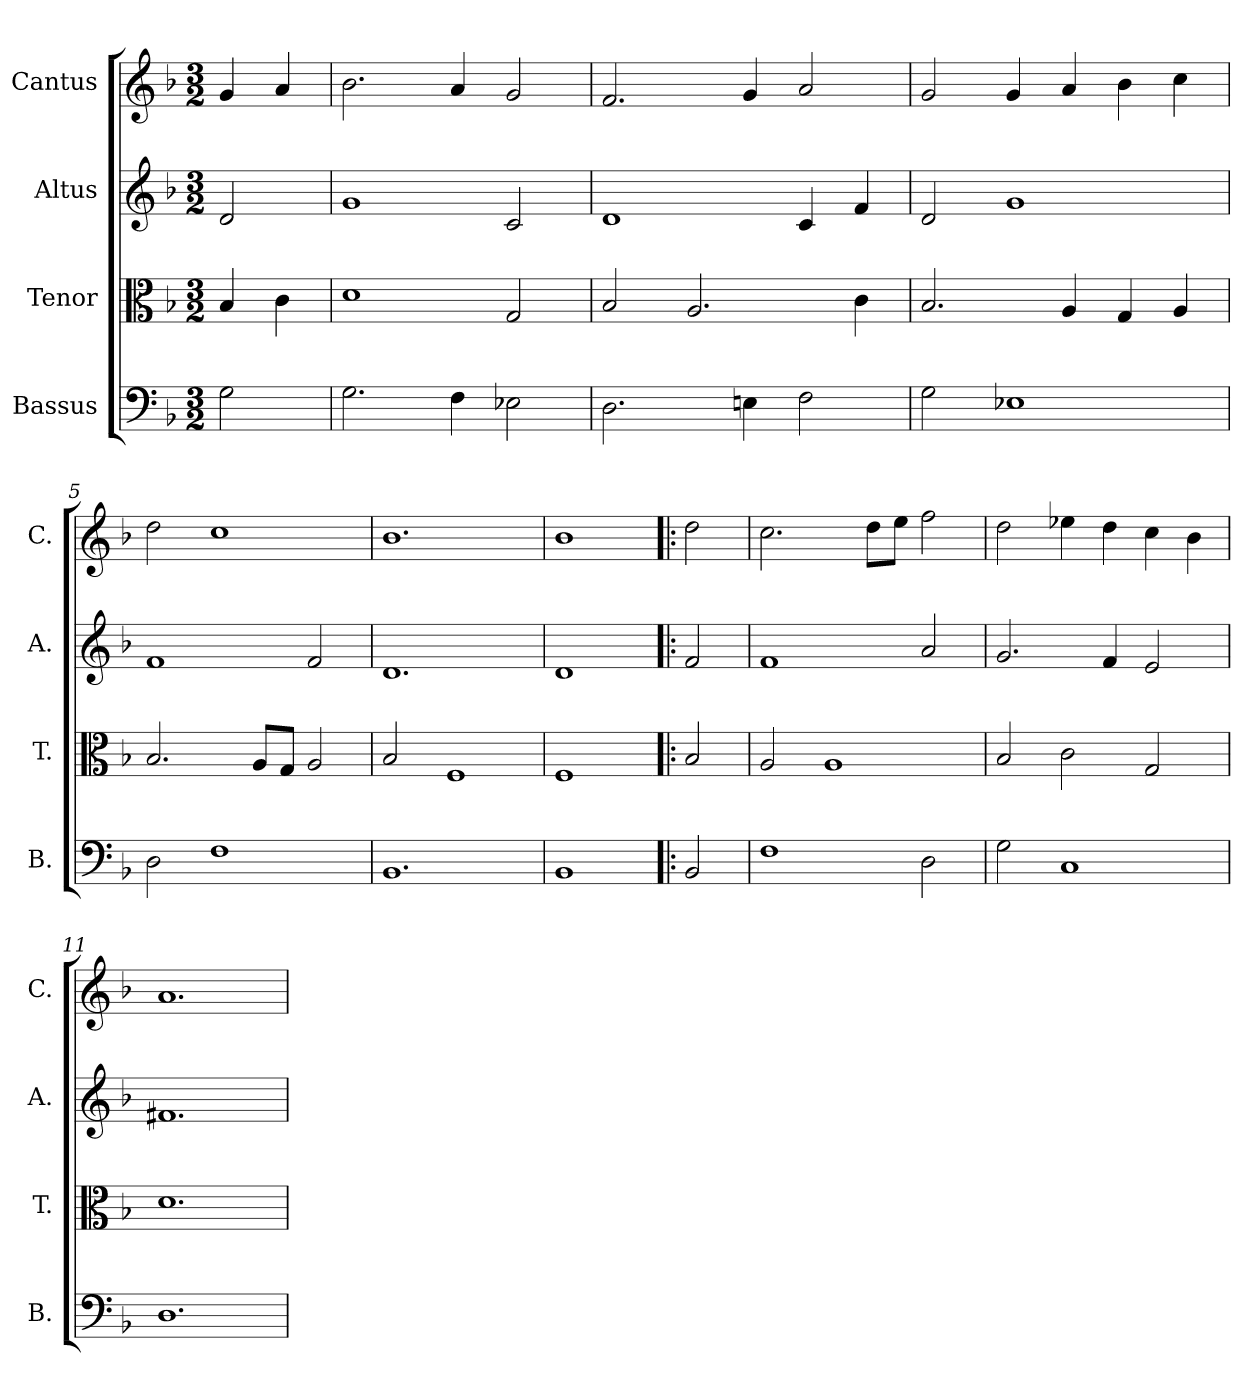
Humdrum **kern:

**kern	**kern	**kern	**kern
*part4	*part3	*part2	*part1
*staff4	*staff3	*staff2	*staff1
*I"Bassus	*I"Tenor	*I"Altus	*I"Cantus
*I'B.	*I'T.	*I'A.	*I'C.
*clefF4	*clefC3	*clefG2	*clefG2
*k[b-]	*k[b-]	*k[b-]	*k[b-]
*F:	*F:	*F:	*F:
*M3/2	*M3/2	*M3/2	*M3/2
=1	=1	=1	=1
2G\	4B-/	2d/	4g/
.	4c\	.	4a/
=2	=2	=2	=2
2.G\	1d	1g	2.b-\
4F\	.	.	4a/
2E-X\	2G/	2c/	2g/
=3	=3	=3	=3
2.D\	2B-/	1d	2.f/
.	2.A/	.	.
4En\	.	.	4g/
2F\	.	4c/	2a/
.	4c\	4f/	.
=4	=4	=4	=4
2G\	2.B-/	2d/	2g/
1E-X	.	1g	4g/
.	4A/	.	4a/
.	4G/	.	4b-\
.	4A/	.	4cc\
=5	=5	=5	=5
2D\	2.B-/	1f	2dd\
1F	.	.	1cc
.	8A/L	.	.
.	8G/J	.	.
.	2A/	2f/	.
=6	=6	=6	=6
1.BB-	2B-/	1.d	1.b-
.	1F	.	.
=7	=7	=7	=7
1BB-	1F	1d	1b-
=8!|:	=8!|:	=8!|:	=8!|:
2BB-/	2B-/	2f/	2dd\
=9	=9	=9	=9
1F	2A/	1f	2.cc\
.	1A	.	.
.	.	.	8dd\L
.	.	.	8ee\J
2D\	.	2a/	2ff\
=10	=10	=10	=10
2G\	2B-/	2.g/	2dd\
1C	2c\	.	4ee-X\
.	.	4f/	4dd\
.	2G/	2e/	4cc\
.	.	.	4b-\
=11	=11	=11	=11
1.D	1.d	1.f#X	1.a
=	=	=	=
*-	*-	*-	*-
